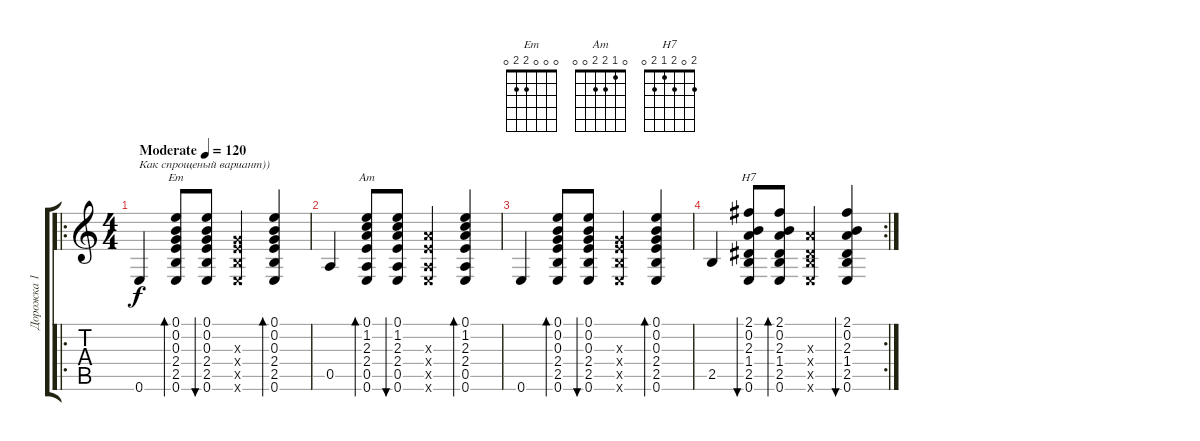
\track ("Дорожка 1" "Дорожка 1") {instrument acousticguitarsteel}
\staff {score tabs}
\tuning (E4 B3 G3 D3 A2 E2) {hide}
\chord ("Em" 0 0 0 2 2 0)
\chord ("Am" 0 1 2 2 0 0)
\chord ("H7" 2 0 2 1 2 0)
\ro
\ts (4 4)
\tempo (120 "Moderate")
\clef g2
\ks c
0.6.4{txt "Как спрощеный вариант))" dy f instrument acousticguitarsteel} (0.1 0.2 0.3 2.4 2.5 0.6).8{bd 30 ch "Em"} (0.1 0.2 0.3 2.4 2.5 0.6).8{bu 30} (0.3{x} 2.4{x} 2.5{x} 0.6{x}).4 (0.1 0.2 0.3 2.4 2.5 0.6).4{bd 30} |
0.5.4 (0.1 1.2 2.3 2.4 0.5 0.6).8{bd 30 ch "Am"} (0.1 1.2 2.3 2.4 0.5 0.6).8{bu 30} (2.3{x} 2.4{x} 0.5{x} 0.6{x}).4 (0.1 1.2 2.3 2.4 0.5 0.6).4{bd 30} |
0.6.4 (0.1 0.2 0.3 2.4 2.5 0.6).8{bd 30} (0.1 0.2 0.3 2.4 2.5 0.6).8{bu 30} (0.3{x} 2.4{x} 2.5{x} 0.6{x}).4 (0.1 0.2 0.3 2.4 2.5 0.6).4{bd 30} |
\rc 2
2.5.4 (2.1 0.2 2.3 1.4 2.5 0.6).8{bu 30 ch "H7"} (2.1 0.2 2.3 1.4 2.5 0.6).8{bd 30} (2.3{x} 1.4{x} 2.5{x} 0.6{x}).4 (2.1 0.2 2.3 1.4 2.5 0.6).4{bu 30}
